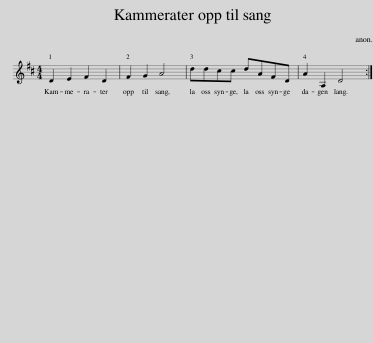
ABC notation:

X:1
L:1/8
M:4/4
I:linebreak $
K:D
V:1 treble
V:1
 D2 E2 F2 D2 | F2 G2 A4 | ddcc dAFD | A2 A,2 D4 :| %4
